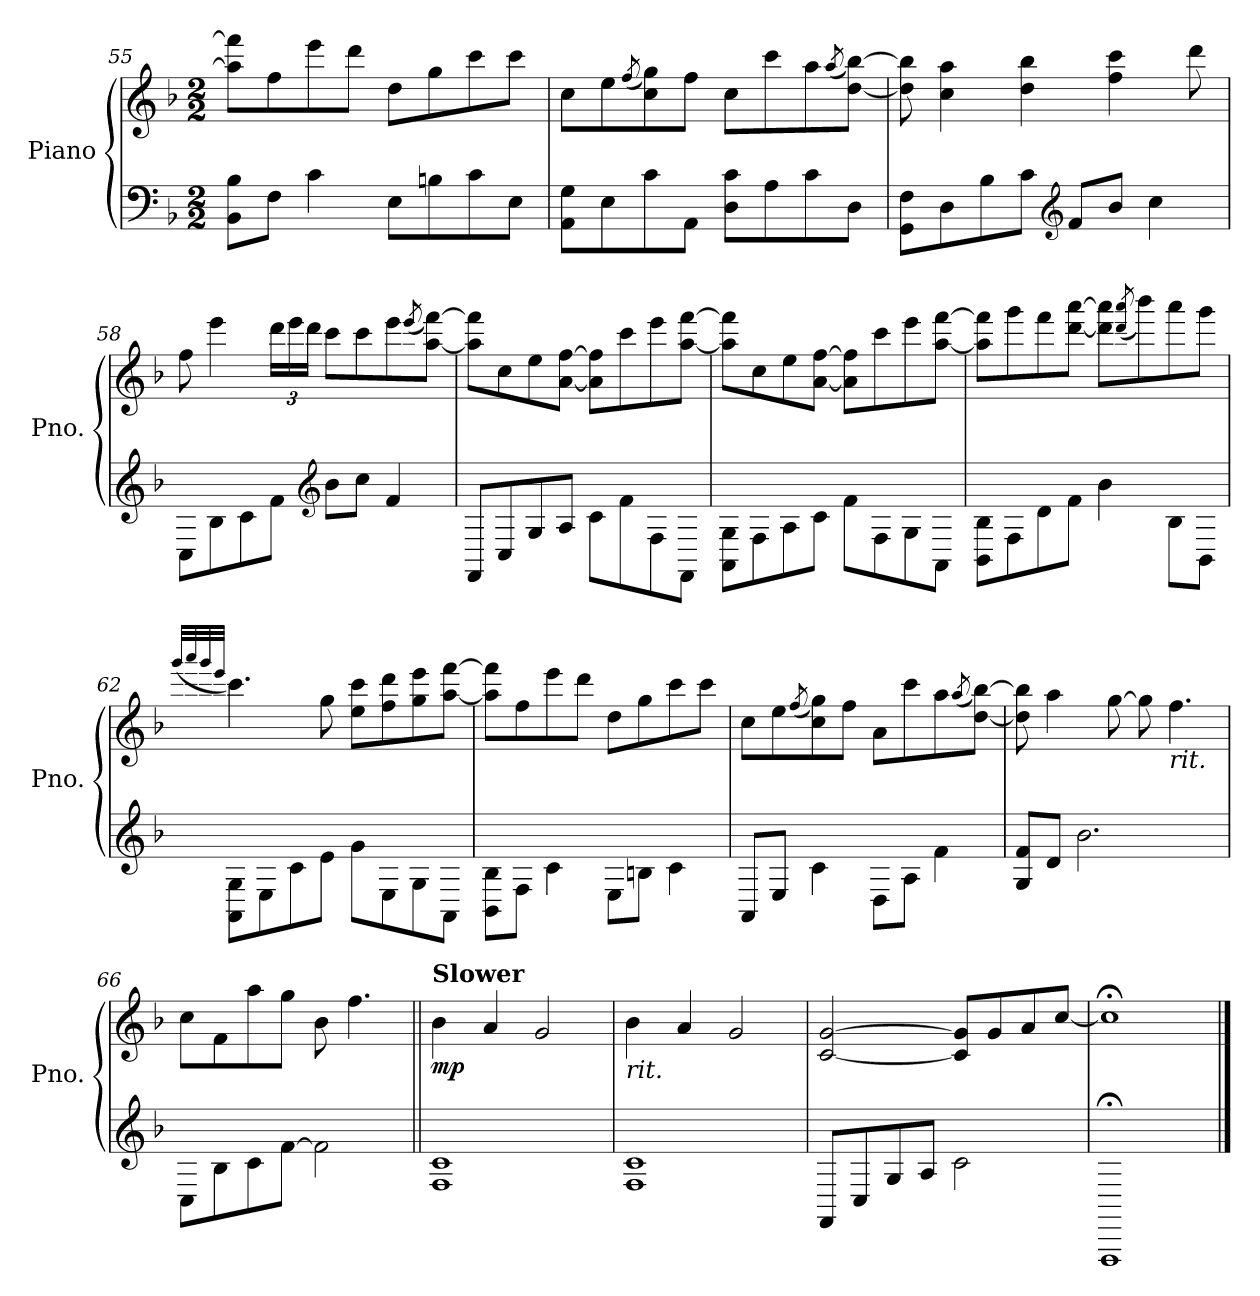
**kern	**kern	**dynam
*part1	*part1	*part1
*staff2	*staff1	*staff1/2
*I"Piano	*	*
*I'Pno.	*	*
*clefF4	*clefG2	*
*k[b-]	*k[b-]	*
*M2/2	*M2/2	*
=55	=55	=55
8BB-\ 8B-\L	8aa\] 8fff\]L	.
8F\J	8ff\	.
4c\	8eee\	.
.	8ddd\J	.
8E\L	8dd\L	.
8Bn\	8gg\	.
8c\	8ccc\	.
8E\J	8ccc\J	.
=56	=56	=56
8AA\ 8G\L	8cc\L	.
8E\	8ee\	.
.	(<8qff/	.
8c\	8cc\ 8gg\)	.
8AA\J	8ff\J	.
8D\ 8c\L	8cc\L	.
8A\	8ccc\	.
8c\	8aa\	.
.	(<8qaa/	.
8D\J	[8dd\ [8bb-\J)	.
=57	=57	=57
8GG\ 8F\L	8dd\] 8bb-\]	.
8D\	4cc\ 4aa\	.
8B-\	.	.
8c\J	4dd\ 4bb-\	.
*clefG2	*	*
8f/L	.	.
8b-/J	4ff\ 4ccc\	.
4cc\	.	.
.	8ddd\	.
!!LO:PB:g=z
=58	=58	=58
8C\L	8ff\	.
8B-\	4eee\	.
8c\	.	.
*	*Xbrackettup	*
8f\J	24ddd\LL	.
.	24eee\	.
.	24ddd\JJ	.
*clefG2	*	*
8b-\L	8ccc\L	.
8cc\J	8ccc\	.
4f/	8eee\	.
.	(<8qeee/	.
.	[8aa\ [8fff\J)	.
=59	=59	=59
8FF/L	8aa\] 8fff\]L	.
8C/	8cc\	.
8G/	8ee\	.
8A/J	[8a\ [8ff\J	.
8c\L	8a\] 8ff\]L	.
8f\	8ccc\	.
8F\	8eee\	.
8FF\J	[8aa\ [8fff\J	.
=60	=60	=60
8AA\ 8G\L	8aa\] 8fff\]L	.
8F\	8cc\	.
8A\	8ee\	.
8c\J	[8a\ [8ff\J	.
8f\L	8a\] 8ff\]L	.
8F\	8ccc\	.
8G\	8eee\	.
8AA\J	[8aa\ [8fff\J	.
!!LO:LB:g=z
=61	=61	=61
8BB-\ 8B-\L	8aa\] 8fff\]L	.
8F\	8ggg\	.
8d\	8fff\	.
8f\J	[8ddd\ [8aaa\J	.
4b-\	8ddd\] 8aaa\]L	.
.	(<8qddd/ 8qaaa/	.
.	8bbb-\)	.
8B-\L	8aaa\	.
8BB-\J	8ggg\J	.
=62	=62	=62
.	(<32qggg/LLL	.
.	32qaaa/	.
.	32qggg/	.
.	32qeee/JJJ	.
8AA\ 8G\L	4.ccc\)	.
8E\	.	.
8c\	.	.
8e\J	8gg\	.
8g\L	8ee\ 8ccc\L	.
8E\	8ff\ 8ddd\	.
8G\	8gg\ 8eee\	.
8AA\J	[8aa\ [8fff\J	.
=63	=63	=63
8BB-\ 8B-\L	8aa\] 8fff\]L	.
8F\J	8ff\	.
4c\	8eee\	.
.	8ddd\J	.
8E\L	8dd\L	.
8Bn\J	8gg\	.
4c\	8ccc\	.
.	8ccc\J	.
!!LO:LB:g=z
=64	=64	=64
8AA/L	8cc\L	.
8E/J	8ee\	.
.	(<8qff/	.
4c\	8cc\ 8gg\)	.
.	8ff\J	.
8D\L	8a\L	.
8A\J	8ccc\	.
4f\	8aa\	.
.	(<8qaa/	.
.	[8dd\ [8bb-\J)	.
=65	=65	=65
8G/ 8f/L	8dd\] 8bb-\]	.
8d/J	4aa\	.
2.b-\	.	.
.	[8gg\	.
.	8gg\]	.
!	!LO:TX:b:i:t=rit.	!
.	4.ff\	.
=66	=66	=66
8C\L	8cc\L	.
8B-\	8f\	.
8c\	8aa\	.
[8f\J	8gg\J	.
2f\]	8b-\	.
.	4.ff\	.
!!LO:LB:g=z
=67||	=67||	=67||
!	!LO:TX:a:B:t=Slower	!
!	!	!LO:DY:b
1F 1c	4b-\	mp
.	4a/	.
.	2g/	.
=68	=68	=68
!	!LO:TX:b:i:t=rit.	!
1F 1c	4b-\	.
.	4a/	.
.	2g/	.
=69	=69	=69
8FF/L	[2c/ [2g/	.
8C/	.	.
8G/	.	.
8A/J	.	.
2c\	8c/] 8g/]L	.
.	8g/	.
.	8a/	.
.	[8cc/J	.
=70	=70	=70
1FFF;	1cc;<]	.
==	==	==
*-	*-	*-
